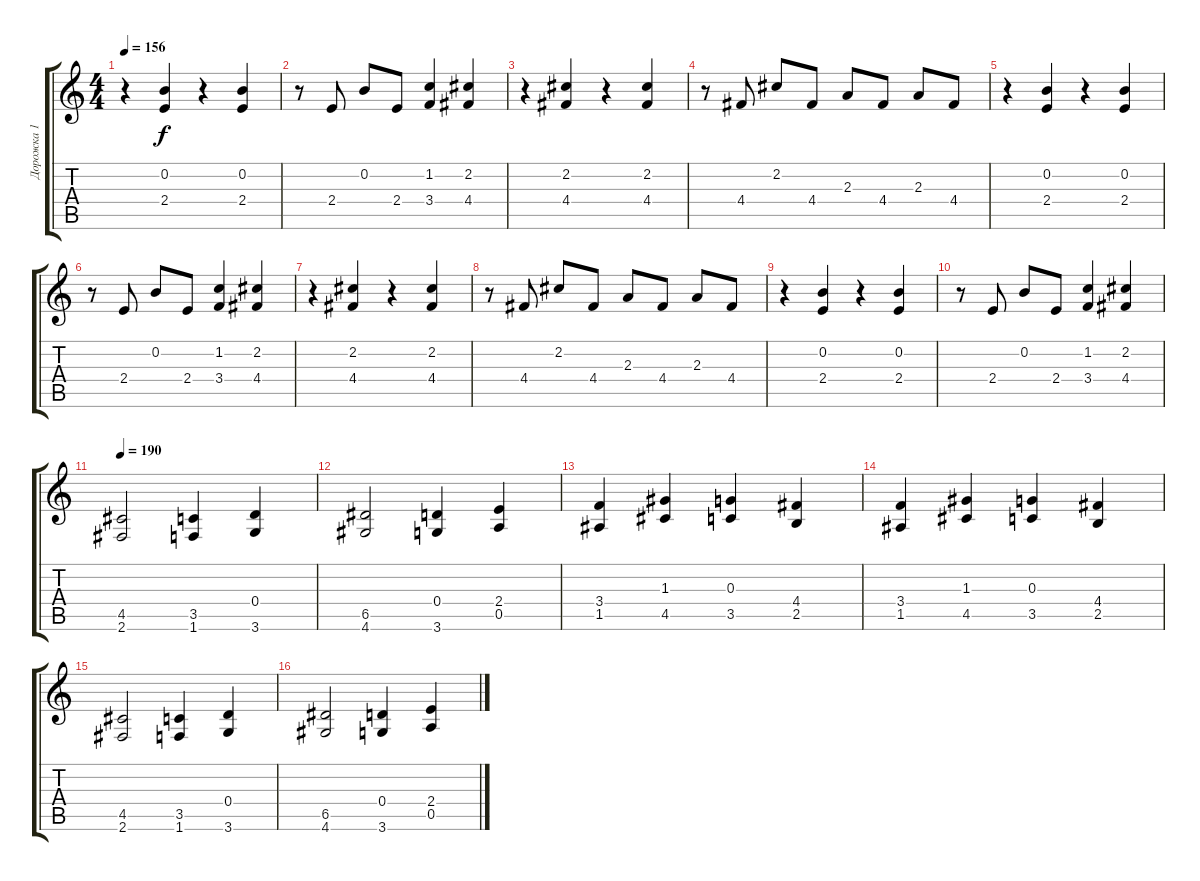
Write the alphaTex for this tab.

\track ("Дорожка 1" "Дорожка 1") {instrument distortionguitar}
\staff {score tabs}
\tuning (E4 B3 G3 D3 A2 E2) {hide}
\ts (4 4)
\tempo 156
\clef g2
\ks c
r.4{dy f} (0.2 2.4).4 r.4 (0.2 2.4).4 |
r.8 2.4.8 0.2.8 2.4.8 (1.2 3.4).4 (2.2 4.4).4 |
r.4 (2.2 4.4).4 r.4 (2.2 4.4).4 |
r.8 4.4.8 2.2.8 4.4.8 2.3.8 4.4.8 2.3.8 4.4.8 |
r.4 (0.2 2.4).4 r.4 (0.2 2.4).4 |
r.8 2.4.8 0.2.8 2.4.8 (1.2 3.4).4 (2.2 4.4).4 |
r.4 (2.2 4.4).4 r.4 (2.2 4.4).4 |
r.8 4.4.8 2.2.8 4.4.8 2.3.8 4.4.8 2.3.8 4.4.8 |
r.4 (0.2 2.4).4 r.4 (0.2 2.4).4 |
r.8 2.4.8 0.2.8 2.4.8 (1.2 3.4).4 (2.2 4.4).4 |
\tempo 190
(4.5 2.6).2 (3.5 1.6).4 (0.4 3.6).4 |
(6.5 4.6).2 (0.4 3.6).4 (2.4 0.5).4 |
(3.4 1.5).4 (1.3 4.5).4 (0.3 3.5).4 (4.4 2.5).4 |
(3.4 1.5).4 (1.3 4.5).4 (0.3 3.5).4 (4.4 2.5).4 |
(4.5 2.6).2 (3.5 1.6).4 (0.4 3.6).4 |
(6.5 4.6).2 (0.4 3.6).4 (2.4 0.5).4
